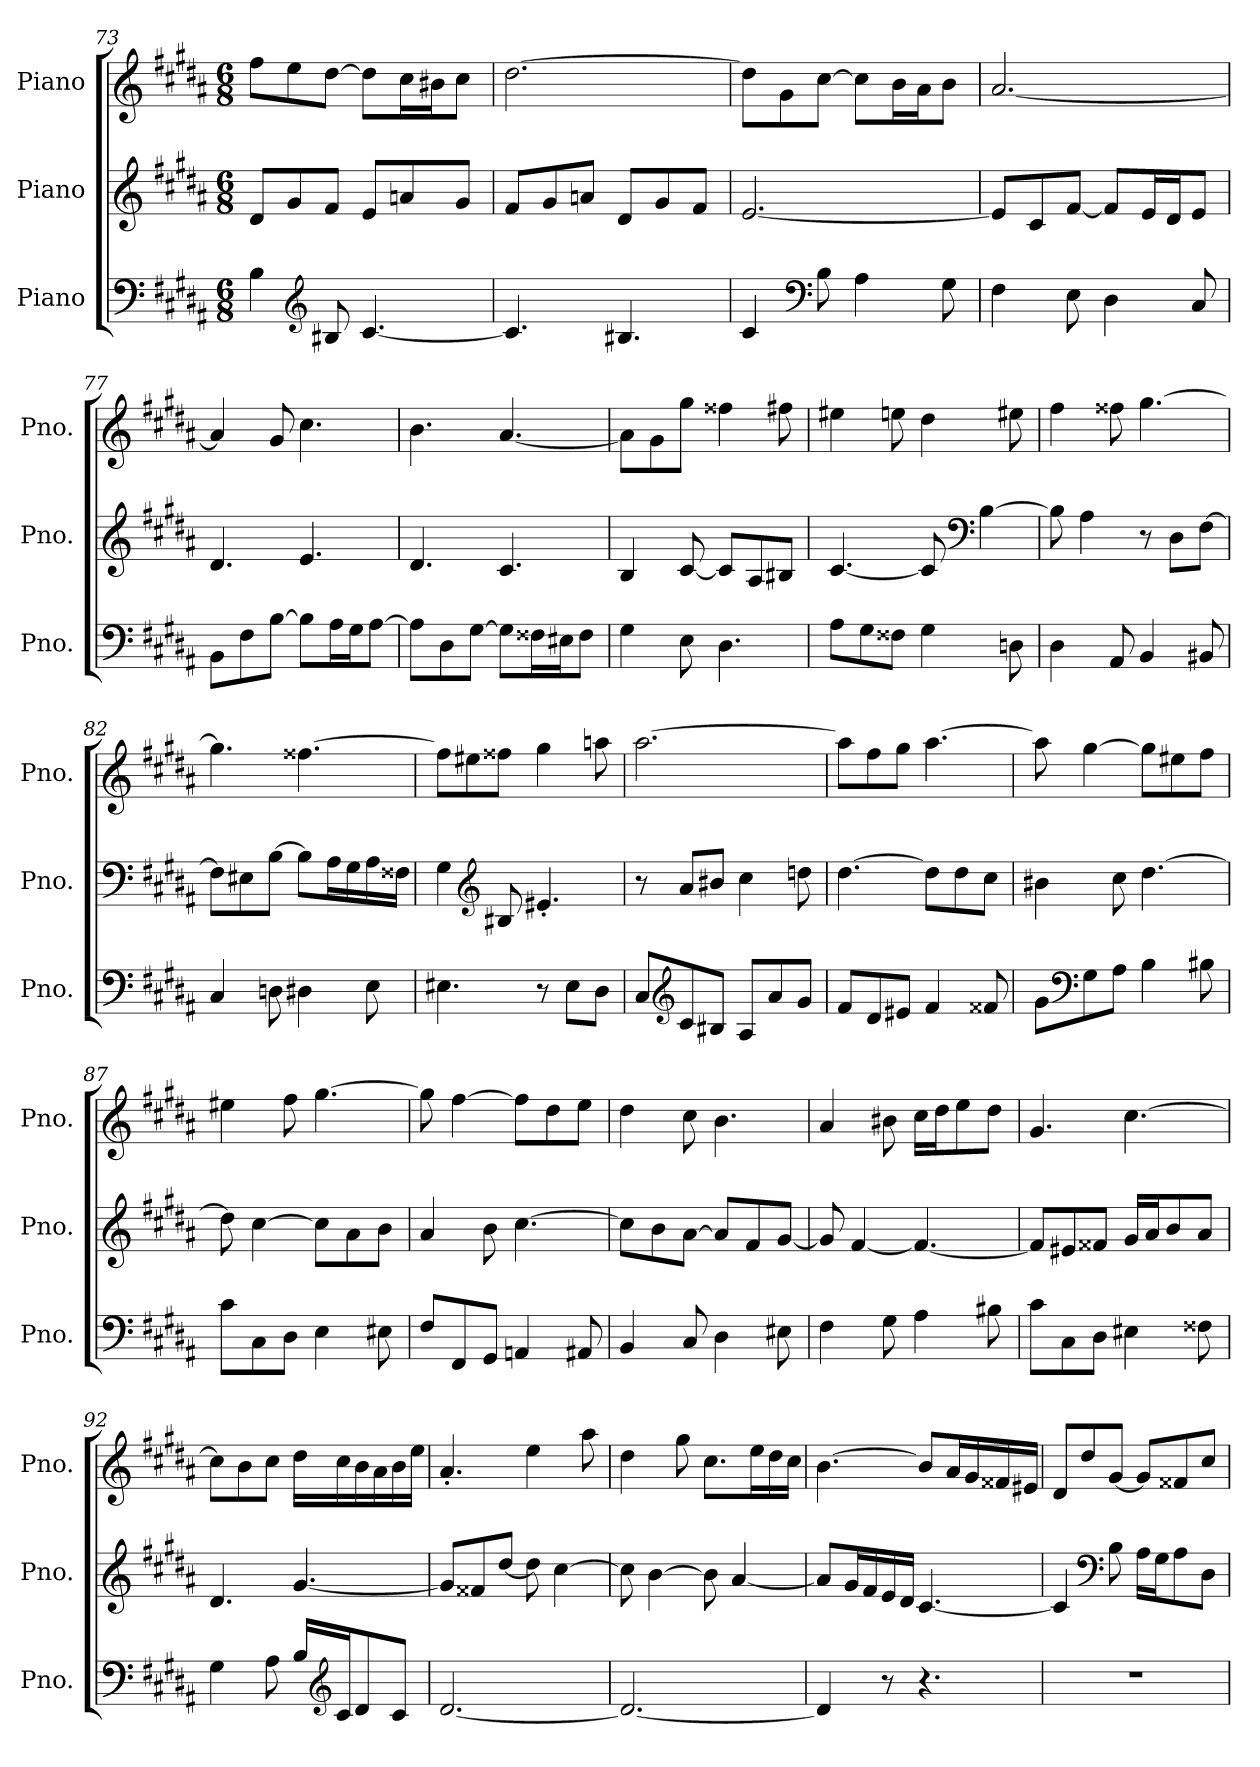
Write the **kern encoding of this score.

**kern	**kern	**kern
*part3	*part2	*part1
*staff3	*staff2	*staff1
*I"Piano	*I"Piano	*I"Piano
*I'Pno.	*I'Pno.	*I'Pno.
*clefF4	*clefG2	*clefG2
*k[f#c#g#d#a#]	*k[f#c#g#d#a#]	*k[f#c#g#d#a#]
*M6/8	*M6/8	*M6/8
=73	=73	=73
4B\	8d#/L	8ff#\L
.	8g#/	8ee\
*clefG2	*	*
8B#X/	8f#/J	[8dd#\J
[4.c#/	8e/L	8dd#\L]
.	8an/	16cc#\L
.	.	16b#X\J
.	8g#/J	8cc#\J
=74	=74	=74
4.c#/]	8f#/L	[2.dd#\
.	8g#/	.
.	8an/J	.
4.B#X/	8d#/L	.
.	8g#/	.
.	8f#/J	.
!!LO:LB:g=z
=75	=75	=75
4c#/	[2.e/	8dd#\L]
.	.	8g#\
*clefF4	*	*
8B\	.	[8cc#\J
4A#\	.	8cc#\L]
.	.	16b\L
.	.	16a#\J
8G#\	.	8b\J
=76	=76	=76
4F#\	8e/L]	[2.a#/
.	8c#/	.
8E\	[8f#/J	.
4D#\	8f#/L]	.
.	16e/L	.
.	16d#/J	.
8C#/	8e/J	.
=77	=77	=77
8BB\L	4.d#/	4a#/]
8F#\	.	.
[8B\J	.	8g#/
8B\L]	4.e/	4.cc#\
16A#\L	.	.
16G#\J	.	.
[8A#\J	.	.
=78	=78	=78
8A#\L]	4.d#/	4.b\
8D#\	.	.
[8G#\J	.	.
8G#\L]	4.c#/	[4.a#/
16F##X\L	.	.
16E#X\J	.	.
8F##\J	.	.
=79	=79	=79
4G#\	4B/	8a#\L]
.	.	8g#\
8E\	[8c#/	8gg#\J
4.D#\	8c#/L]	4ff##X\
.	8A#/	.
.	8B#X/J	8ff#X\
!!LO:LB:g=z
=80	=80	=80
8A#\L	[4.c#/	4ee#X\
8G#\	.	.
8F##X\J	.	8een\
4G#\	8c#/]	4dd#\
*	*clefF4	*
.	[4B\	.
8Dn\	.	8ee#X\
=81	=81	=81
4D#\	8B\]	4ff#\
.	4A#\	.
8AA#/	.	8ff##X\
4BB/	8r	[4.gg#\
.	8D#\L	.
8BB#X/	[8F#\J	.
=82	=82	=82
4C#/	8F#\L]	4.gg#\]
.	8E#X\	.
8Dn\	[8B\J	.
4D#X\	8B\L]	[4.ff##X\
.	16A#\L	.
.	16G#\	.
8E\	16A#\	.
.	16F##X\JJ	.
=83	=83	=83
4.E#X\	4G#\	8ff##\L]
.	.	8ee#X\
*	*clefG2	*
.	8B#X/	8ff##X\J
8r	4.e#X'/	4gg#\
8E#\L	.	.
8D#\J	.	8aan\
!!LO:PB:g=z
=84	=84	=84
8C#/L	8r	[2.aa#\
*clefG2	*	*
8c#/	8a#/L	.
8B#X/J	8b#X/J	.
8A#/L	4cc#\	.
8a#/	.	.
8g#/J	8ddn\	.
=85	=85	=85
8f#/L	[4.dd#\	8aa#\L]
8d#/	.	8ff#\
8e#X/J	.	8gg#\J
4f#/	8dd#\L]	[4.aa#\
.	8dd#\	.
8f##X/	8cc#\J	.
=86	=86	=86
8g#\L	4b#X\	8aa#\]
*clefF4	*	*
8G#\	.	[4gg#\
8A#\J	8cc#\	.
4B\	[4.dd#\	8gg#\L]
.	.	8ee#X\
8B#X\	.	8ff#\J
=87	=87	=87
8c#\L	8dd#\]	4ee#X\
8C#\	[4cc#\	.
8D#\J	.	8ff#\
4E\	8cc#\L]	[4.gg#\
.	8a#\	.
8E#X\	8b\J	.
=88	=88	=88
8F#/L	4a#/	8gg#\]
8FF#/	.	[4ff#\
8GG#/J	8b\	.
4AAn/	[4.cc#\	8ff#\L]
.	.	8dd#\
8AA#X/	.	8ee\J
!!LO:LB:g=z
=89	=89	=89
4BB/	8cc#\L]	4dd#\
.	8b\	.
8C#/	[8a#\J	8cc#\
4D#\	8a#/L]	4.b\
.	8f#/	.
8E#X\	[8g#/J	.
=90	=90	=90
4F#\	8g#/]	4a#/
.	[4f#/	.
8G#\	.	8b#X\
4A#\	4.f#/_	16cc#\LL
.	.	16dd#\J
.	.	8ee\
8B#X\	.	8dd#\J
=91	=91	=91
8c#\L	8f#/L]	4.g#/
8C#\	8e#X/	.
8D#\J	8f##X/J	.
4E#X\	16g#/LL	[4.cc#\
.	16a#/J	.
.	8b/	.
8F##X\	8a#/J	.
=92	=92	=92
4G#\	4.d#/	8cc#\L]
.	.	8b\
8A#\	.	8cc#\J
16B/LL	[4.g#/	16dd#\LL
*clefG2	*	*
16c#/J	.	16cc#\
8d#/	.	16b\
.	.	16a#\
8c#/J	.	16b\
.	.	16ee\JJ
=93	=93	=93
[2.d#/	8g#/L]	4.a#'/
.	8f##X/	.
.	[8dd#/J	.
.	8dd#\]	4ee\
.	[4cc#\	.
.	.	8aa#\
!!LO:LB:g=z
=94	=94	=94
2.d#/_	8cc#\]	4dd#\
.	[4b\	.
.	.	8gg#\
.	8b\]	8.cc#\L
.	[4a#/	.
.	.	16ee\L
.	.	16dd#\
.	.	16cc#\JJ
=95	=95	=95
4d#/]	8a#/L]	[4.b\
.	16g#/L	.
.	16f#/	.
8r	16e/	.
.	16d#/JJ	.
4.r	[4.c#/	8b/L]
.	.	16a#/L
.	.	16g#/
.	.	16f##X/
.	.	16e#X/JJ
=96	=96	=96
2.r	4c#/]	8d#/L
.	.	8dd#/
*	*clefF4	*
.	8B\	[8g#/J
.	16A#\LL	8g#/L]
.	16G#\J	.
.	8A#\	8f##X/
.	8D#\J	8cc#/J
=	=	=
*-	*-	*-
